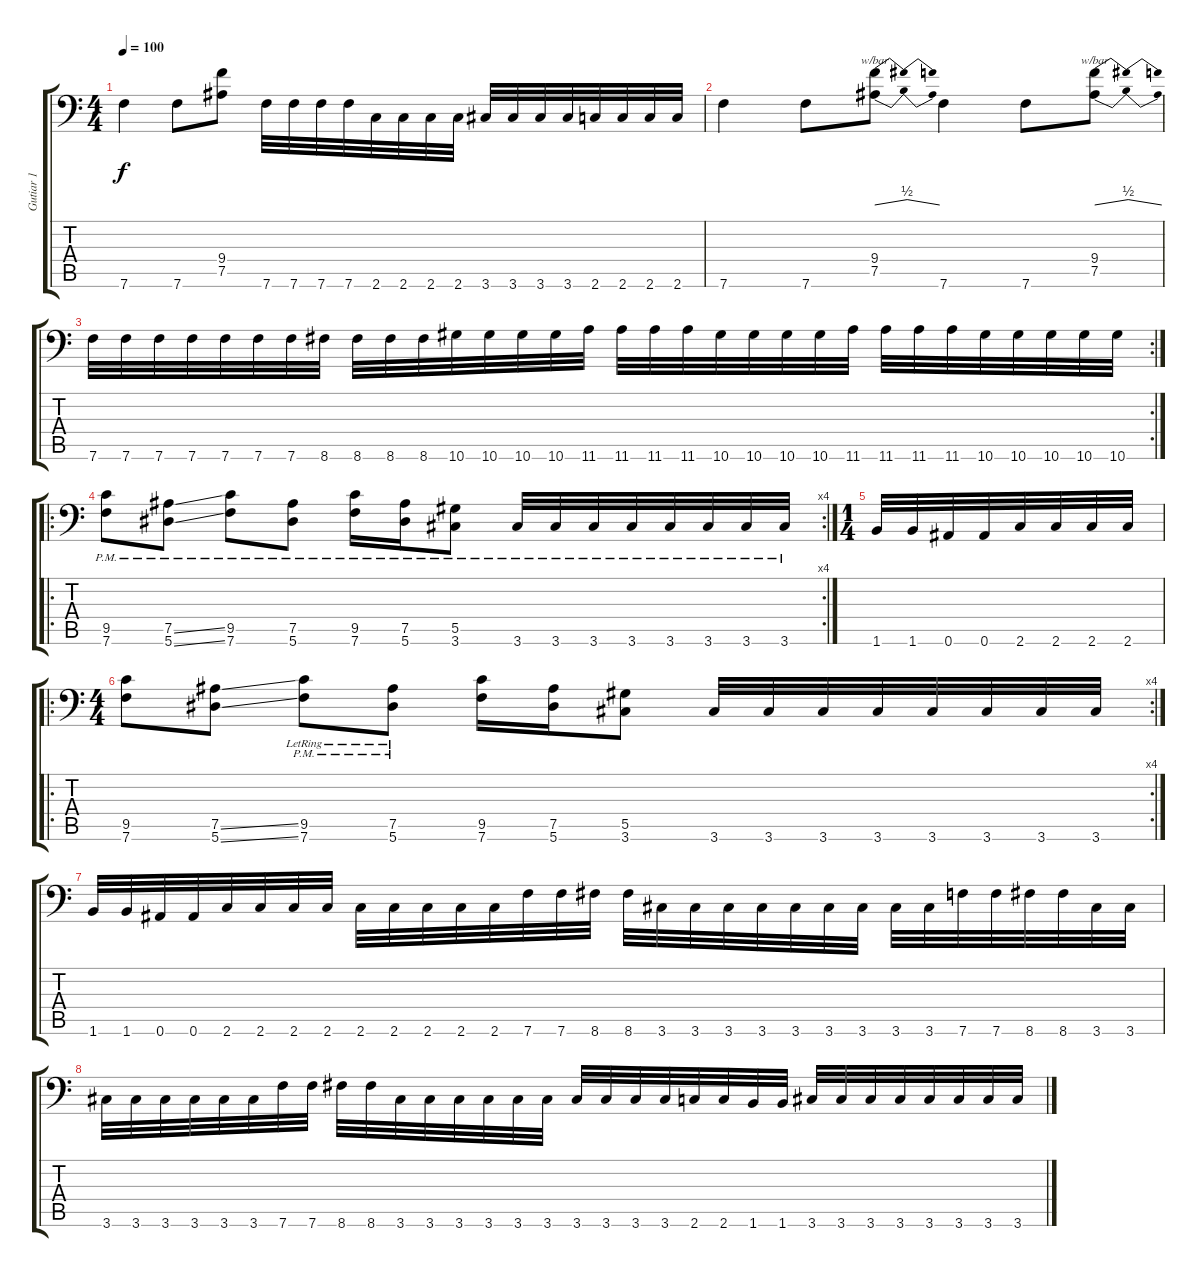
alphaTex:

\track ("Gutiar 1" "Gutiar 1") {instrument distortionguitar}
\staff {score tabs}
\tuning (Bb3 F3 Db3 Ab2 Eb2 Bb1) {hide}
\ts (4 4)
\tempo 100
\clef f4
\ks c
7.6.4{dy f} 7.6.8 (9.4 7.5).8 7.6.32 7.6.32 7.6.32 7.6.32 2.6.32 2.6.32 2.6.32 2.6.32 3.6.32 3.6.32 3.6.32 3.6.32 2.6.32 2.6.32 2.6.32 2.6.32 |
7.6.4 7.6.8 (9.4 7.5).8{tbe (dip default 0 0 45 2 60 0)} 7.6.4 7.6.8 (9.4 7.5).8{tbe (dip default 0 0 45 2 60 0)} |
\rc 2
7.6.32 7.6.32 7.6.32 7.6.32 7.6.32 7.6.32 7.6.32 8.6.32 8.6.32 8.6.32 8.6.32 10.6.32 10.6.32 10.6.32 10.6.32 11.6.32 11.6.32 11.6.32 11.6.32 10.6.32 10.6.32 10.6.32 10.6.32 11.6.32 11.6.32 11.6.32 11.6.32 10.6.32 10.6.32 10.6.32 10.6.32 10.6.32 |
\ro
\rc 4
(9.5{pm} 7.6{pm}).8 (7.5{ss pm} 5.6{ss pm}).8 (9.5{pm} 7.6{pm}).8 (7.5{pm} 5.6{pm}).8 (9.5{pm} 7.6{pm}).16 (7.5{pm} 5.6{pm}).16 (5.5{pm} 3.6{pm}).8 3.6{pm}.32 3.6{pm}.32 3.6{pm}.32 3.6{pm}.32 3.6{pm}.32 3.6{pm}.32 3.6{pm}.32 3.6{pm}.32 |
\ts (1 4)
1.6.32 1.6.32 0.6.32 0.6.32 2.6.32 2.6.32 2.6.32 2.6.32 |
\ro
\rc 4
\ts (4 4)
(9.5 7.6).8 (7.5{ss} 5.6{ss}).8 (9.5{pm lr} 7.6{pm lr}).8 (7.5{pm lr} 5.6{pm lr}).8 (9.5 7.6).16 (7.5 5.6).16 (5.5 3.6).8 3.6.32 3.6.32 3.6.32 3.6.32 3.6.32 3.6.32 3.6.32 3.6.32 |
1.6.32 1.6.32 0.6.32 0.6.32 2.6.32 2.6.32 2.6.32 2.6.32 2.6.32 2.6.32 2.6.32 2.6.32 2.6.32 7.6.32 7.6.32 8.6.32 8.6.32 3.6.32 3.6.32 3.6.32 3.6.32 3.6.32 3.6.32 3.6.32 3.6.32 3.6.32 7.6.32 7.6.32 8.6.32 8.6.32 3.6.32 3.6.32 |
3.6.32 3.6.32 3.6.32 3.6.32 3.6.32 3.6.32 7.6.32 7.6.32 8.6.32 8.6.32 3.6.32 3.6.32 3.6.32 3.6.32 3.6.32 3.6.32 3.6.32 3.6.32 3.6.32 3.6.32 2.6.32 2.6.32 1.6.32 1.6.32 3.6.32 3.6.32 3.6.32 3.6.32 3.6.32 3.6.32 3.6.32 3.6.32
